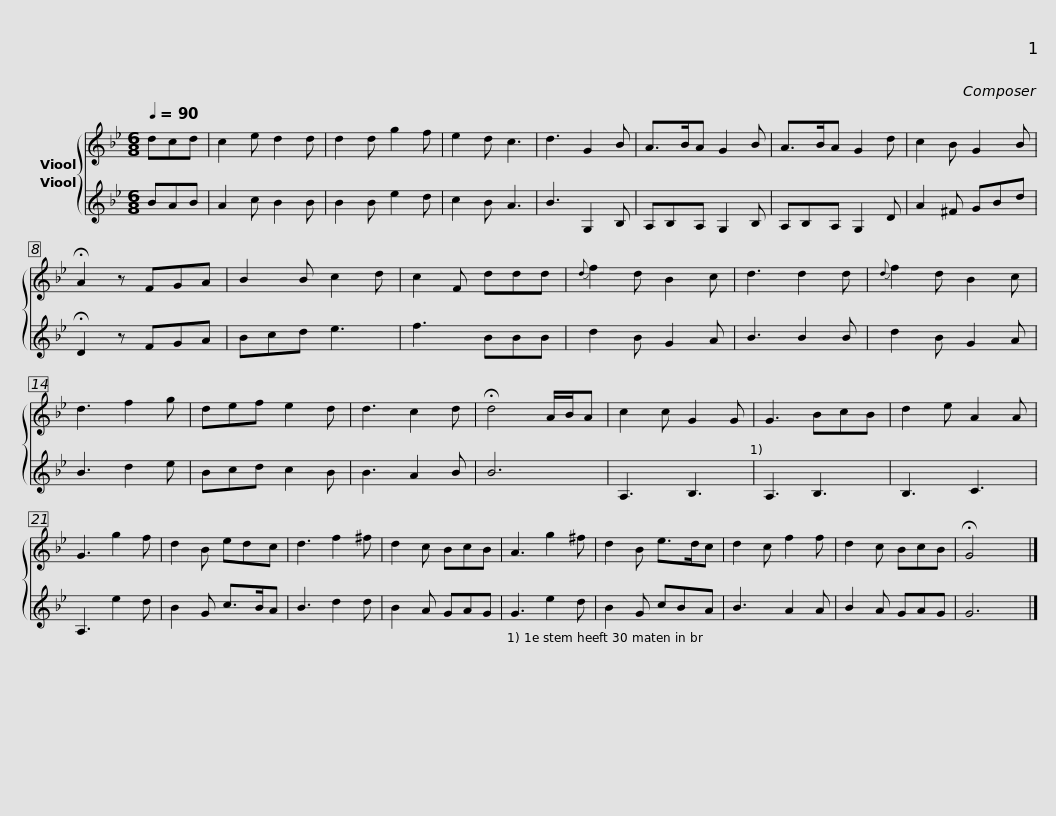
X:1
%%score { 1 2 }
L:1/8
Q:1/4=90
M:6/8
I:linebreak $
K:Bb
V:1 treble
V:2 treble
V:1
 dcd | c2 e d2 d | d2 d g2 f | e2 d c3 | d3 G2 B |$ %5
 A>BA G2 B | A>BA G2 d | c2 B G2 B | !fermata!A2 z FGA |$ B2 B c2 d | %10
 c2 F ddd |{d} f2 d B2 c | d3 d2 d |${d} f2 d B2 c | d3 f2 g | %15
 def e2 d | d3 c2 d | !fermata!d4 A/B/A |$ c2 c G2 G | G3 BcB | %20
 d2 e A2 A |$ G3 g2 f | d2 B edc | d3 f2 ^f | d2 c BcB |$ %25
 A3 g2 ^f | d2 B e>dc | d2 c f2 f | d2 c BcB | !fermata!G4 x2 |] %30
V:2
 BAB | A2 c B2 B | B2 B e2 d | c2 B A3 | B3 G,2 B, |$ %5
 A,B,A, G,2 B, | A,B,A, G,2 D | A2 ^F GBd | !fermata!D2 z FGA |$ Bcd e3 | %10
 f3 BBB | d2 B G2 A | B3 B2 B |$ d2 B G2 A | B3 d2 e | %15
 Bcd c2 B | B3 A2 B | B6 |$ A,3 B,3 | A,3 B,3 | %20
 B,3 C3 |$ A,3 e2 d | B2 G c>BA | B3 d2 d | B2 A GAG |$ %25
 G3 e2 d | B2 G cBA | B3 A2 A | B2 A GAG | G6 |] %30
